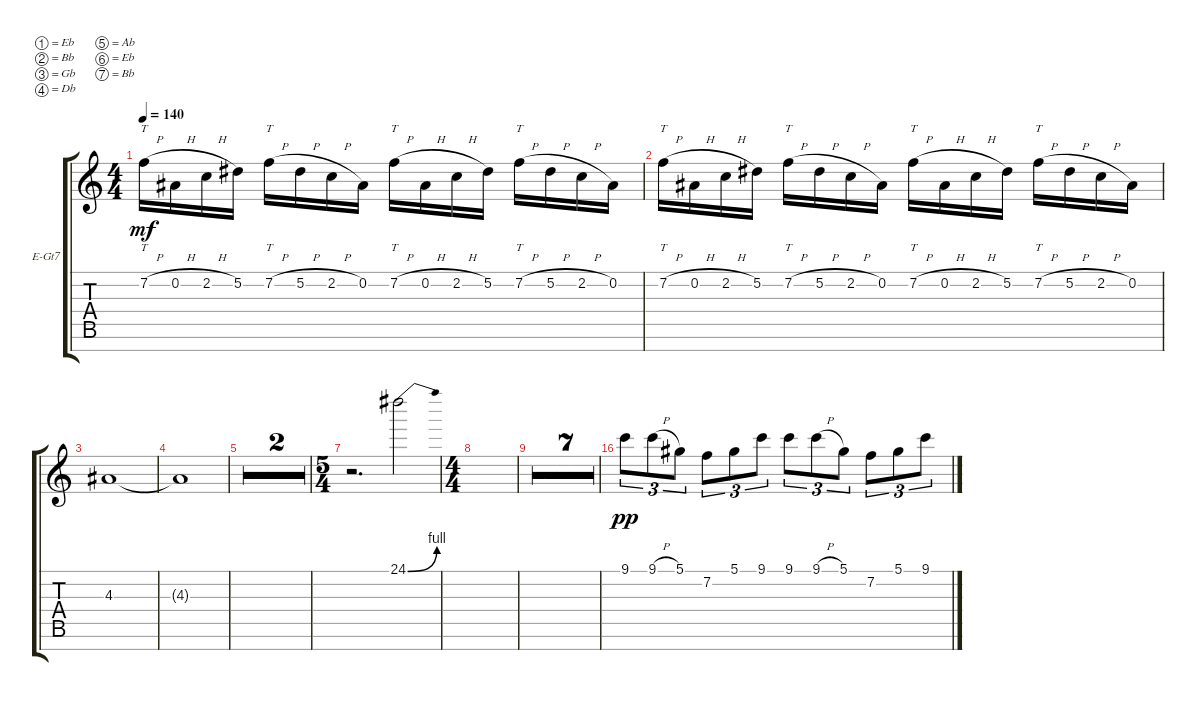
\defaultSystemsLayout 4
\bracketExtendMode groupsimilarinstruments
\firstSystemTrackNameOrientation horizontal
\otherSystemsTrackNameOrientation horizontal
\track ("Electric Guitar" "E-Gt7") {multiBarRest instrument overdrivenguitar}
\staff {score tabs}
\tuning (Eb4 Bb3 Gb3 Db3 Ab2 Eb2 Bb1)
\ts (4 4)
\tempo 140
\clef g2
\ks c
7.2{h}.16{tt dy mf} 0.2{h}.16 2.2{h}.16 5.2.16 7.2{h}.16{tt} 5.2{h}.16 2.2{h}.16 0.2.16 7.2{h}.16{tt} 0.2{h}.16 2.2{h}.16 5.2.16 7.2{h}.16{tt} 5.2{h}.16 2.2{h}.16 0.2.16 |
7.2{h}.16{tt} 0.2{h}.16 2.2{h}.16 5.2.16 7.2{h}.16{tt} 5.2{h}.16 2.2{h}.16 0.2.16 7.2{h}.16{tt} 0.2{h}.16 2.2{h}.16 5.2.16 7.2{h}.16{tt} 5.2{h}.16 2.2{h}.16 0.2.16 |
4.3.1 |
4.3{t}.1 |
r.1 |
r.1 |
\ts (5 4)
r.2{d} 24.1{be (bend 0 0 45 4)}.2 |
\ts (4 4)
|
|
|
|
|
|
|
|
9.1.8{tu (3 2) dy pp} 9.1{h}.8{tu (3 2)} 5.1.8{tu (3 2)} 7.2.8{tu (3 2)} 5.1.8{tu (3 2)} 9.1.8{tu (3 2)} 9.1.8{tu (3 2)} 9.1{h}.8{tu (3 2)} 5.1.8{tu (3 2)} 7.2.8{tu (3 2)} 5.1.8{tu (3 2)} 9.1.8{tu (3 2)}
